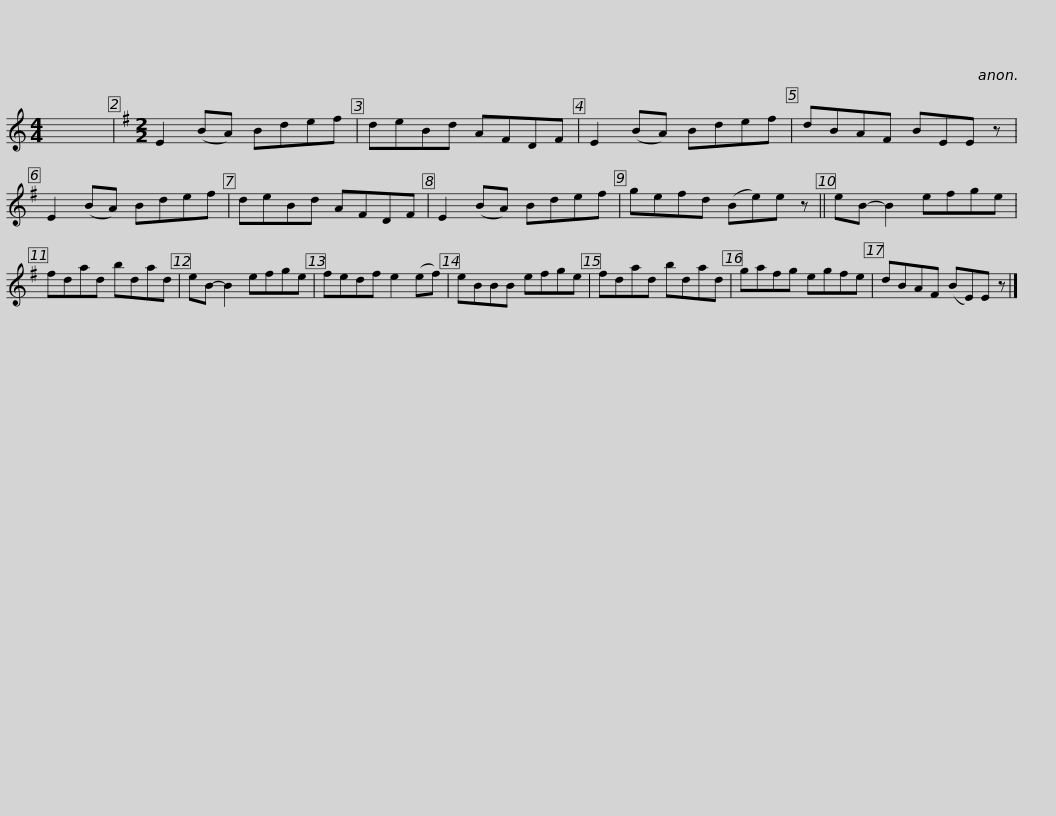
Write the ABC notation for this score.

X:1
L:1/8
M:4/4
I:linebreak $
K:C
V:1 treble
V:1
 x8 |[K:Emin][M:2/2] E2 (BA) Bdef | deBd AFDF | E2 (BA) Bdef | dBAF BEE z | %5
 E2 (BA) Bdef |$ deBd AFDF | E2 (BA) Bdef | gefd (Be)e z || eB- B2 efge | %10
 fdad bdad | eB- B2 efge |$ fedf e2 (ef) | eBBB efge | fdad bdad | %15
 gafg egfe | dBAF (BE)E z |] %17
